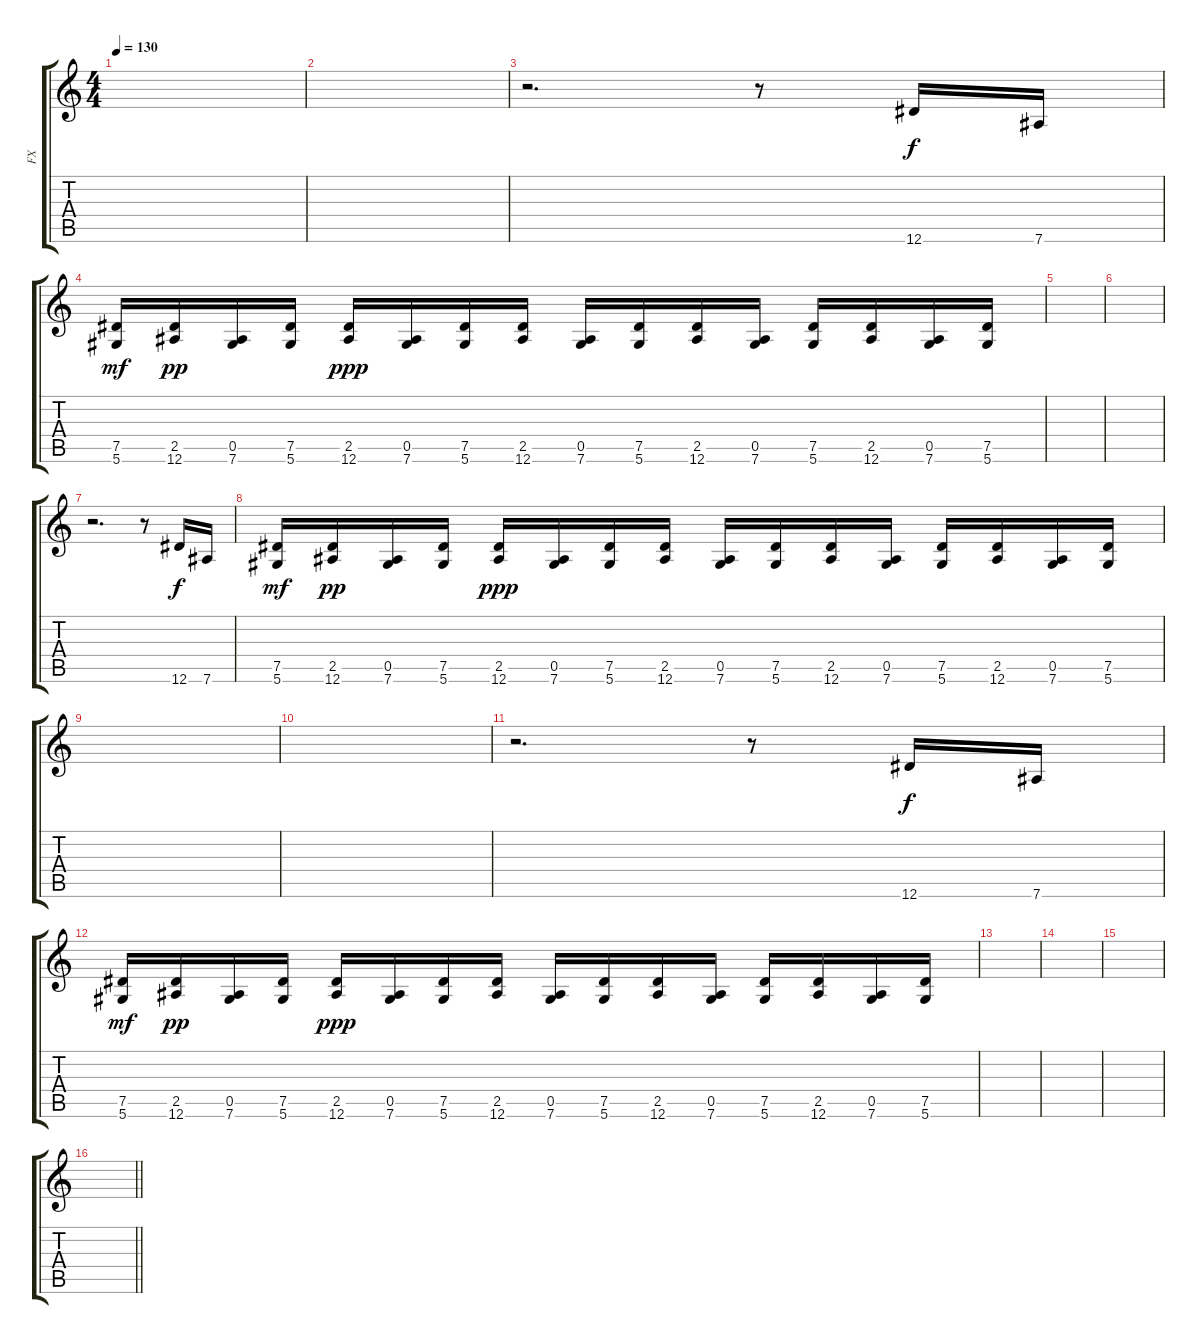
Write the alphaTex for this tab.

\track ("FX" "FX") {instrument fx5brightness}
\staff {score tabs}
\tuning (Eb5 Bb4 Gb4 Db4 Ab3 Eb3) {hide}
\ts (4 4)
\tempo 130
\clef g2
\ks c
|
|
r.2{d} r.8 12.6.16{dy f} 7.6.16 |
(7.5 5.6).16{dy mf} (2.5 12.6).16{dy pp} (0.5 7.6).16 (7.5 5.6).16 (2.5 12.6).16{dy ppp} (0.5 7.6).16 (7.5 5.6).16 (2.5 12.6).16 (0.5 7.6).16 (7.5 5.6).16 (2.5 12.6).16 (0.5 7.6).16 (7.5 5.6).16 (2.5 12.6).16 (0.5 7.6).16 (7.5 5.6).16 |
|
|
r.2{d} r.8 12.6.16{dy f} 7.6.16 |
(7.5 5.6).16{dy mf} (2.5 12.6).16{dy pp} (0.5 7.6).16 (7.5 5.6).16 (2.5 12.6).16{dy ppp} (0.5 7.6).16 (7.5 5.6).16 (2.5 12.6).16 (0.5 7.6).16 (7.5 5.6).16 (2.5 12.6).16 (0.5 7.6).16 (7.5 5.6).16 (2.5 12.6).16 (0.5 7.6).16 (7.5 5.6).16 |
|
|
r.2{d} r.8 12.6.16{dy f} 7.6.16 |
(7.5 5.6).16{dy mf} (2.5 12.6).16{dy pp} (0.5 7.6).16 (7.5 5.6).16 (2.5 12.6).16{dy ppp} (0.5 7.6).16 (7.5 5.6).16 (2.5 12.6).16 (0.5 7.6).16 (7.5 5.6).16 (2.5 12.6).16 (0.5 7.6).16 (7.5 5.6).16 (2.5 12.6).16 (0.5 7.6).16 (7.5 5.6).16 |
|
|
|
\barLineRight lightlight
